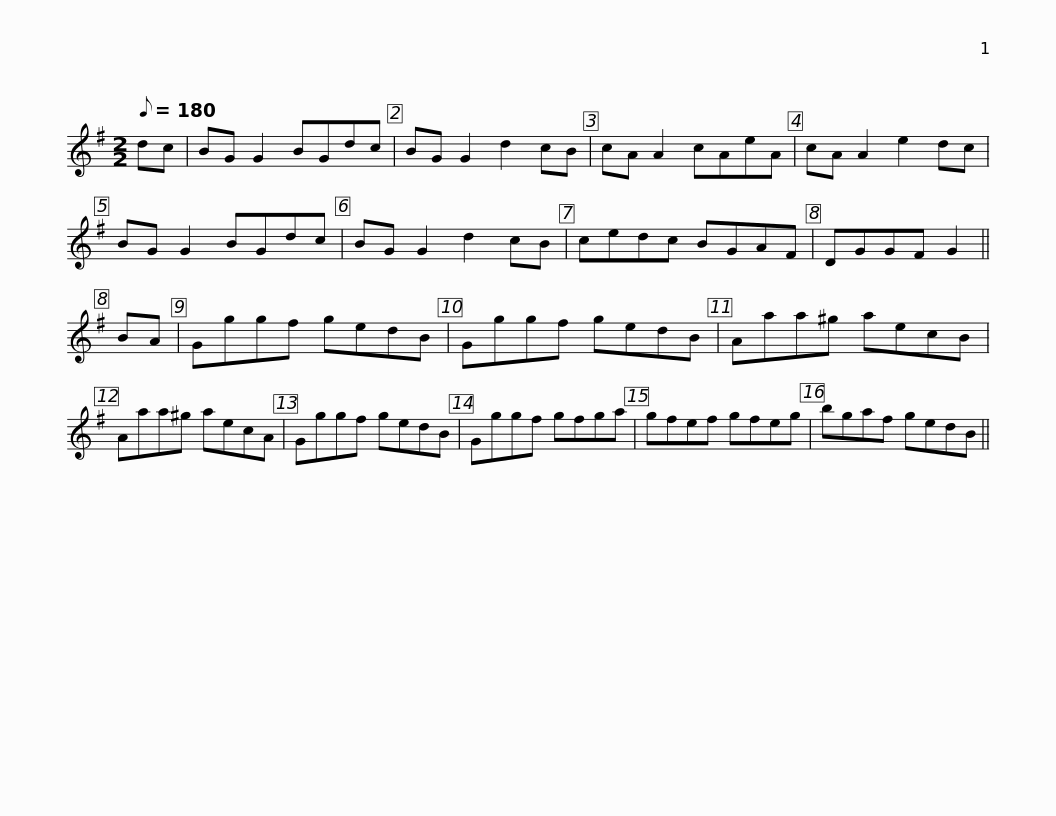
X:1
L:1/8
Q:1/8=180
M:2/2
I:linebreak $
K:G
V:1 treble
V:1
 dc | BG G2 BGdc | BG G2 d2 cB | cA A2 cAeA | cA A2 e2 dc | %5
 BG G2 BGdc | BG G2 d2 cB |$ cedc BGAF | DGGF G2 || BA | %10
 Gggf gedB | Gggf gedB | Aaa^g aecB |$ Aaa^g aecA | Gggf gedB | %15
 Gggf gfga | gfef gfeg | bgaf gedB || %18
